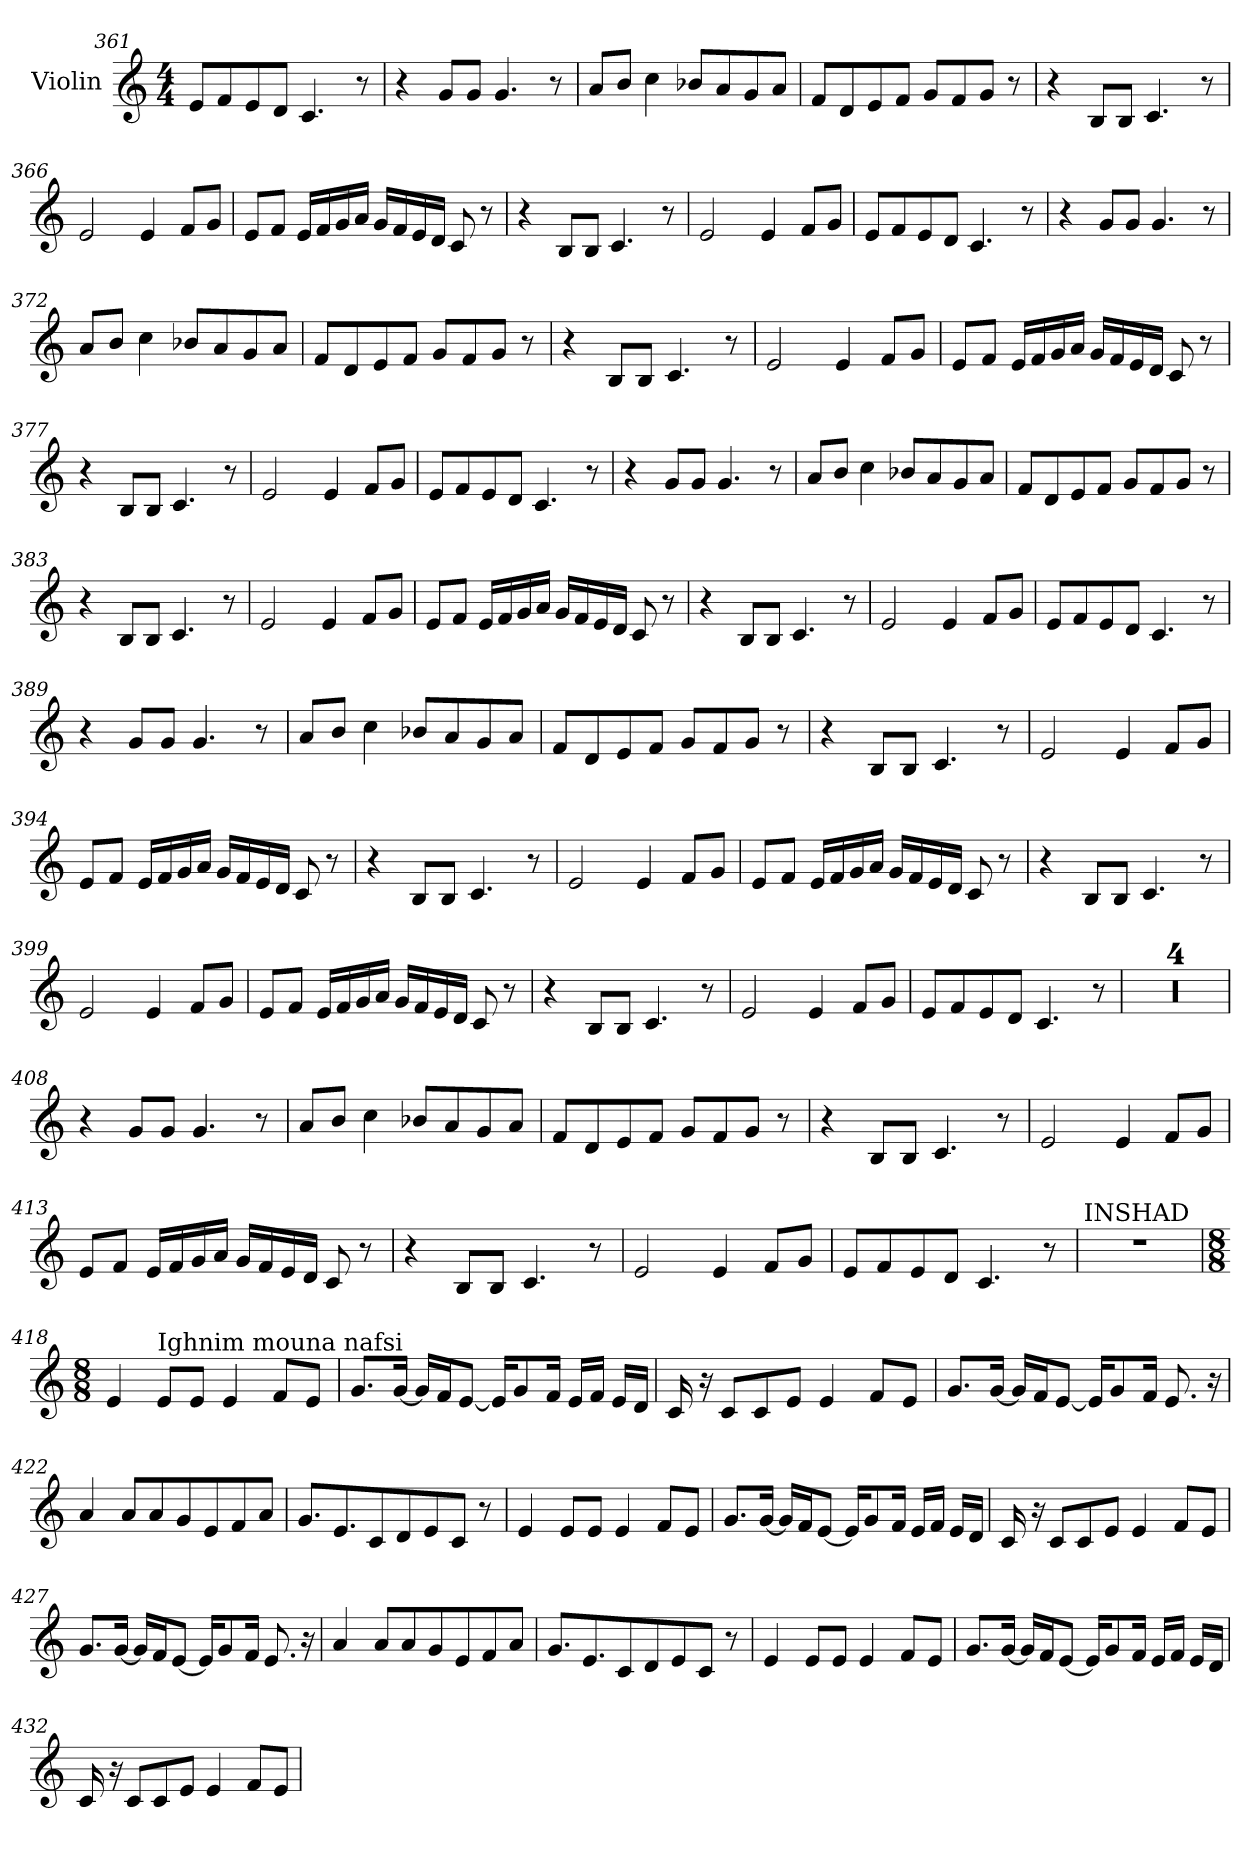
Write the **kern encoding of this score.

**kern
*part1
*staff1
*I"Violin
*clefG2
*k[]
*C:
*M4/4
=361
8e/L
8f/
8e/
8d/J
4.c/
8r
=362
4r
8g/L
8g/J
4.g/
8r
!!LO:PB:g=z
=363
8a/L
8b/J
4cc\
8b-X/L
8a/
8g/
8a/J
=364
8f/L
8d/
8e/
8f/J
8g/L
8f/
8g/J
8r
!!LO:LB:g=z
=365
4r
8B/L
8B/J
4.c/
8r
=366
2e/
4e/
8f/L
8g/J
=367
8e/L
8f/J
16e/LL
16f/
16g/
16a/JJ
16g/LL
16f/
16e/
16d/JJ
8c/
8r
!!LO:LB:g=z
=368
4r
8B/L
8B/J
4.c/
8r
=369
2e/
4e/
8f/L
8g/J
=370
8e/L
8f/
8e/
8d/J
4.c/
8r
=371
4r
8g/L
8g/J
4.g/
8r
!!LO:PB:g=z
=372
8a/L
8b/J
4cc\
8b-X/L
8a/
8g/
8a/J
!!LO:PB:g=z
=373
8f/L
8d/
8e/
8f/J
8g/L
8f/
8g/J
8r
!!LO:LB:g=z
=374
4r
8B/L
8B/J
4.c/
8r
=375
2e/
4e/
8f/L
8g/J
=376
8e/L
8f/J
16e/LL
16f/
16g/
16a/JJ
16g/LL
16f/
16e/
16d/JJ
8c/
8r
!!LO:LB:g=z
=377
4r
8B/L
8B/J
4.c/
8r
=378
2e/
4e/
8f/L
8g/J
=379
8e/L
8f/
8e/
8d/J
4.c/
8r
=380
4r
8g/L
8g/J
4.g/
8r
!!LO:PB:g=z
=381
8a/L
8b/J
4cc\
8b-X/L
8a/
8g/
8a/J
!!LO:PB:g=z
=382
8f/L
8d/
8e/
8f/J
8g/L
8f/
8g/J
8r
!!LO:LB:g=z
=383
4r
8B/L
8B/J
4.c/
8r
=384
2e/
4e/
8f/L
8g/J
=385
8e/L
8f/J
16e/LL
16f/
16g/
16a/JJ
16g/LL
16f/
16e/
16d/JJ
8c/
8r
!!LO:PB:g=z
=386
4r
8B/L
8B/J
4.c/
8r
=387
2e/
4e/
8f/L
8g/J
=388
8e/L
8f/
8e/
8d/J
4.c/
8r
=389
4r
8g/L
8g/J
4.g/
8r
!!LO:PB:g=z
=390
8a/L
8b/J
4cc\
8b-X/L
8a/
8g/
8a/J
!!LO:PB:g=z
=391
8f/L
8d/
8e/
8f/J
8g/L
8f/
8g/J
8r
!!LO:LB:g=z
=392
4r
8B/L
8B/J
4.c/
8r
=393
2e/
4e/
8f/L
8g/J
=394
8e/L
8f/J
16e/LL
16f/
16g/
16a/JJ
16g/LL
16f/
16e/
16d/JJ
8c/
8r
!!LO:LB:g=z
=395
4r
8B/L
8B/J
4.c/
8r
=396
2e/
4e/
8f/L
8g/J
=397
8e/L
8f/J
16e/LL
16f/
16g/
16a/JJ
16g/LL
16f/
16e/
16d/JJ
8c/
8r
!!LO:LB:g=z
=398
4r
8B/L
8B/J
4.c/
8r
=399
2e/
4e/
8f/L
8g/J
=400
8e/L
8f/J
16e/LL
16f/
16g/
16a/JJ
16g/LL
16f/
16e/
16d/JJ
8c/
8r
!!LO:LB:g=z
=401
4r
8B/L
8B/J
4.c/
8r
=402
2e/
4e/
8f/L
8g/J
=403
8e/L
8f/
8e/
8d/J
4.c/
8r
=404
1r
!!LO:PB:g=z
=405
1r
=406
1r
=407
1r
!!LO:PB:g=z
=408
4r
8g/L
8g/J
4.g/
8r
=409
8a/L
8b/J
4cc\
8b-X/L
8a/
8g/
8a/J
!!LO:PB:g=z
=410
8f/L
8d/
8e/
8f/J
8g/L
8f/
8g/J
8r
!!LO:PB:g=z
=411
4r
8B/L
8B/J
4.c/
8r
=412
2e/
4e/
8f/L
8g/J
=413
8e/L
8f/J
16e/LL
16f/
16g/
16a/JJ
16g/LL
16f/
16e/
16d/JJ
8c/
8r
!!LO:PB:g=z
=414
4r
8B/L
8B/J
4.c/
8r
=415
2e/
4e/
8f/L
8g/J
=416
8e/L
8f/
8e/
8d/J
4.c/
8r
!!LO:PB:g=z
=417
!LO:TX:a:t=INSHAD
1r
=418
*M8/8
*MM70
4e/
!LO:TX:a:t=Ighnim mouna nafsi
8e/L
8e/J
4e/
8f/L
8e/J
!!LO:PB:g=z
=419
8.g/L
[16g/Jk
16g/LL]
16f/J
[8e/J
16e/KL]
8g/
16f/Jk
16e/LL
16f/JJ
16e/LL
16d/JJ
=420
16c/
16r
8c/L
8c/
8e/J
4e/
8f/L
8e/J
!!LO:LB:g=z
=421
8.g/L
[16g/Jk
16g/LL]
16f/J
[8e/J
16e/KL]
8g/
16f/Jk
8.e/
16r
=422
4a/
8a/L
8a/
8g/
8e/
8f/
8a/J
=423
8.g/L
8.e/
8c/
8d/
8e/
8c/J
8r
!!LO:PB:g=z
=424
4e/
8e/L
8e/J
4e/
8f/L
8e/J
!!LO:PB:g=z
=425
8.g/L
[16g/Jk
16g/LL]
16f/J
[8e/J
16e/KL]
8g/
16f/Jk
16e/LL
16f/JJ
16e/LL
16d/JJ
=426
16c/
16r
8c/L
8c/
8e/J
4e/
8f/L
8e/J
!!LO:LB:g=z
=427
8.g/L
[16g/Jk
16g/LL]
16f/J
[8e/J
16e/KL]
8g/
16f/Jk
8.e/
16r
=428
4a/
8a/L
8a/
8g/
8e/
8f/
8a/J
=429
8.g/L
8.e/
8c/
8d/
8e/
8c/J
8r
!!LO:PB:g=z
=430
4e/
8e/L
8e/J
4e/
8f/L
8e/J
!!LO:PB:g=z
=431
8.g/L
[16g/Jk
16g/LL]
16f/J
[8e/J
16e/KL]
8g/
16f/Jk
16e/LL
16f/JJ
16e/LL
16d/JJ
=432
16c/
16r
8c/L
8c/
8e/J
4e/
8f/L
8e/J
=
*-
